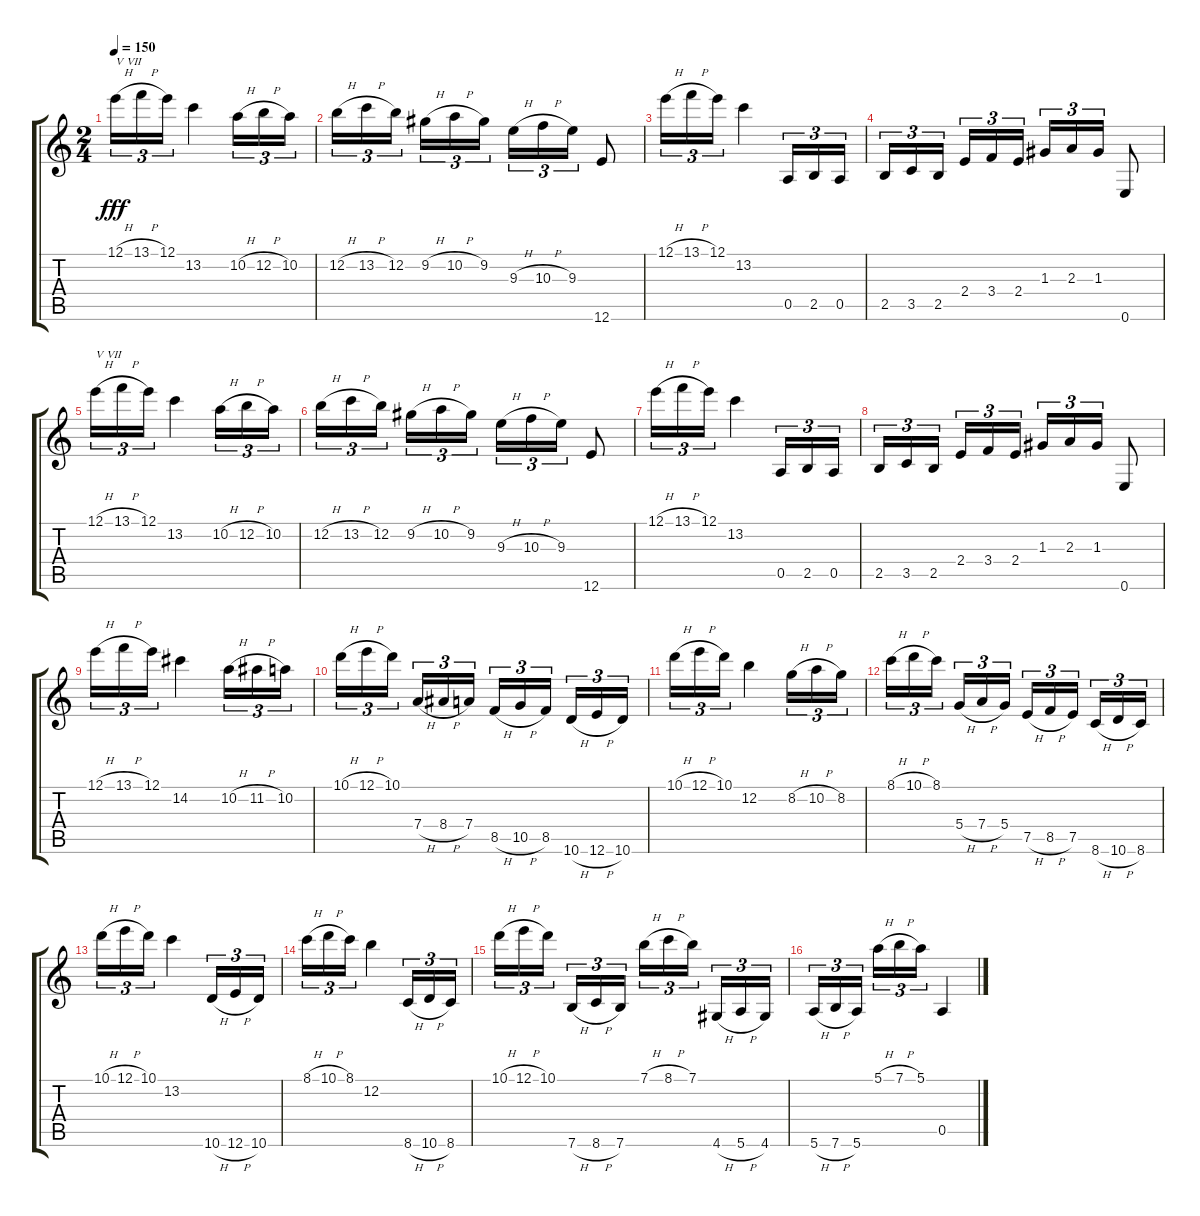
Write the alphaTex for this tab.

\track "" {instrument distortionguitar}
\staff {score tabs}
\tuning (E4 B3 G3 D3 A2 E2) {hide}
\ts (2 4)
\tempo 150
\clef g2
\ks c
12.1{h}.16{tu (3 2) txt "V VII" dy fff} 13.1{h}.16{tu (3 2)} 12.1.16{tu (3 2)} 13.2.4 10.2{h}.16{tu (3 2)} 12.2{h}.16{tu (3 2)} 10.2.16{tu (3 2)} |
12.2{h}.16{tu (3 2)} 13.2{h}.16{tu (3 2)} 12.2.16{tu (3 2) beam splitsecondary} 9.2{h}.16{tu (3 2)} 10.2{h}.16{tu (3 2)} 9.2.16{tu (3 2)} 9.3{h}.16{tu (3 2)} 10.3{h}.16{tu (3 2)} 9.3.16{tu (3 2)} 12.6.8 |
12.1{h}.16{tu (3 2)} 13.1{h}.16{tu (3 2)} 12.1.16{tu (3 2)} 13.2.4 0.5.16{tu (3 2)} 2.5.16{tu (3 2)} 0.5.16{tu (3 2)} |
2.5.16{tu (3 2)} 3.5.16{tu (3 2)} 2.5.16{tu (3 2) beam splitsecondary} 2.4.16{tu (3 2)} 3.4.16{tu (3 2)} 2.4.16{tu (3 2)} 1.3.16{tu (3 2)} 2.3.16{tu (3 2)} 1.3.16{tu (3 2)} 0.6.8 |
12.1{h}.16{tu (3 2) txt "V VII"} 13.1{h}.16{tu (3 2)} 12.1.16{tu (3 2)} 13.2.4 10.2{h}.16{tu (3 2)} 12.2{h}.16{tu (3 2)} 10.2.16{tu (3 2)} |
12.2{h}.16{tu (3 2)} 13.2{h}.16{tu (3 2)} 12.2.16{tu (3 2) beam splitsecondary} 9.2{h}.16{tu (3 2)} 10.2{h}.16{tu (3 2)} 9.2.16{tu (3 2)} 9.3{h}.16{tu (3 2)} 10.3{h}.16{tu (3 2)} 9.3.16{tu (3 2)} 12.6.8 |
12.1{h}.16{tu (3 2)} 13.1{h}.16{tu (3 2)} 12.1.16{tu (3 2)} 13.2.4 0.5.16{tu (3 2)} 2.5.16{tu (3 2)} 0.5.16{tu (3 2)} |
2.5.16{tu (3 2)} 3.5.16{tu (3 2)} 2.5.16{tu (3 2) beam splitsecondary} 2.4.16{tu (3 2)} 3.4.16{tu (3 2)} 2.4.16{tu (3 2)} 1.3.16{tu (3 2)} 2.3.16{tu (3 2)} 1.3.16{tu (3 2)} 0.6.8 |
12.1{h}.16{tu (3 2)} 13.1{h}.16{tu (3 2)} 12.1.16{tu (3 2)} 14.2.4 10.2{h}.16{tu (3 2)} 11.2{h}.16{tu (3 2)} 10.2.16{tu (3 2)} |
10.1{h}.16{tu (3 2)} 12.1{h}.16{tu (3 2)} 10.1.16{tu (3 2) beam splitsecondary} 7.4{h}.16{tu (3 2)} 8.4{h}.16{tu (3 2)} 7.4.16{tu (3 2)} 8.5{h}.16{tu (3 2)} 10.5{h}.16{tu (3 2)} 8.5.16{tu (3 2) beam splitsecondary} 10.6{h}.16{tu (3 2)} 12.6{h}.16{tu (3 2)} 10.6.16{tu (3 2)} |
10.1{h}.16{tu (3 2)} 12.1{h}.16{tu (3 2)} 10.1.16{tu (3 2)} 12.2.4 8.2{h}.16{tu (3 2)} 10.2{h}.16{tu (3 2)} 8.2.16{tu (3 2)} |
8.1{h}.16{tu (3 2)} 10.1{h}.16{tu (3 2)} 8.1.16{tu (3 2) beam splitsecondary} 5.4{h}.16{tu (3 2)} 7.4{h}.16{tu (3 2)} 5.4.16{tu (3 2)} 7.5{h}.16{tu (3 2)} 8.5{h}.16{tu (3 2)} 7.5.16{tu (3 2) beam splitsecondary} 8.6{h}.16{tu (3 2)} 10.6{h}.16{tu (3 2)} 8.6.16{tu (3 2)} |
10.1{h}.16{tu (3 2)} 12.1{h}.16{tu (3 2)} 10.1.16{tu (3 2)} 13.2.4 10.6{h}.16{tu (3 2)} 12.6{h}.16{tu (3 2)} 10.6.16{tu (3 2)} |
8.1{h}.16{tu (3 2)} 10.1{h}.16{tu (3 2)} 8.1.16{tu (3 2)} 12.2.4 8.6{h}.16{tu (3 2)} 10.6{h}.16{tu (3 2)} 8.6.16{tu (3 2)} |
10.1{h}.16{tu (3 2)} 12.1{h}.16{tu (3 2)} 10.1.16{tu (3 2) beam splitsecondary} 7.6{h}.16{tu (3 2)} 8.6{h}.16{tu (3 2)} 7.6.16{tu (3 2)} 7.1{h}.16{tu (3 2)} 8.1{h}.16{tu (3 2)} 7.1.16{tu (3 2) beam splitsecondary} 4.6{h}.16{tu (3 2)} 5.6{h}.16{tu (3 2)} 4.6.16{tu (3 2)} |
5.6{h}.16{tu (3 2)} 7.6{h}.16{tu (3 2)} 5.6.16{tu (3 2) beam splitsecondary} 5.1{h}.16{tu (3 2)} 7.1{h}.16{tu (3 2)} 5.1.16{tu (3 2)} 0.5.4
